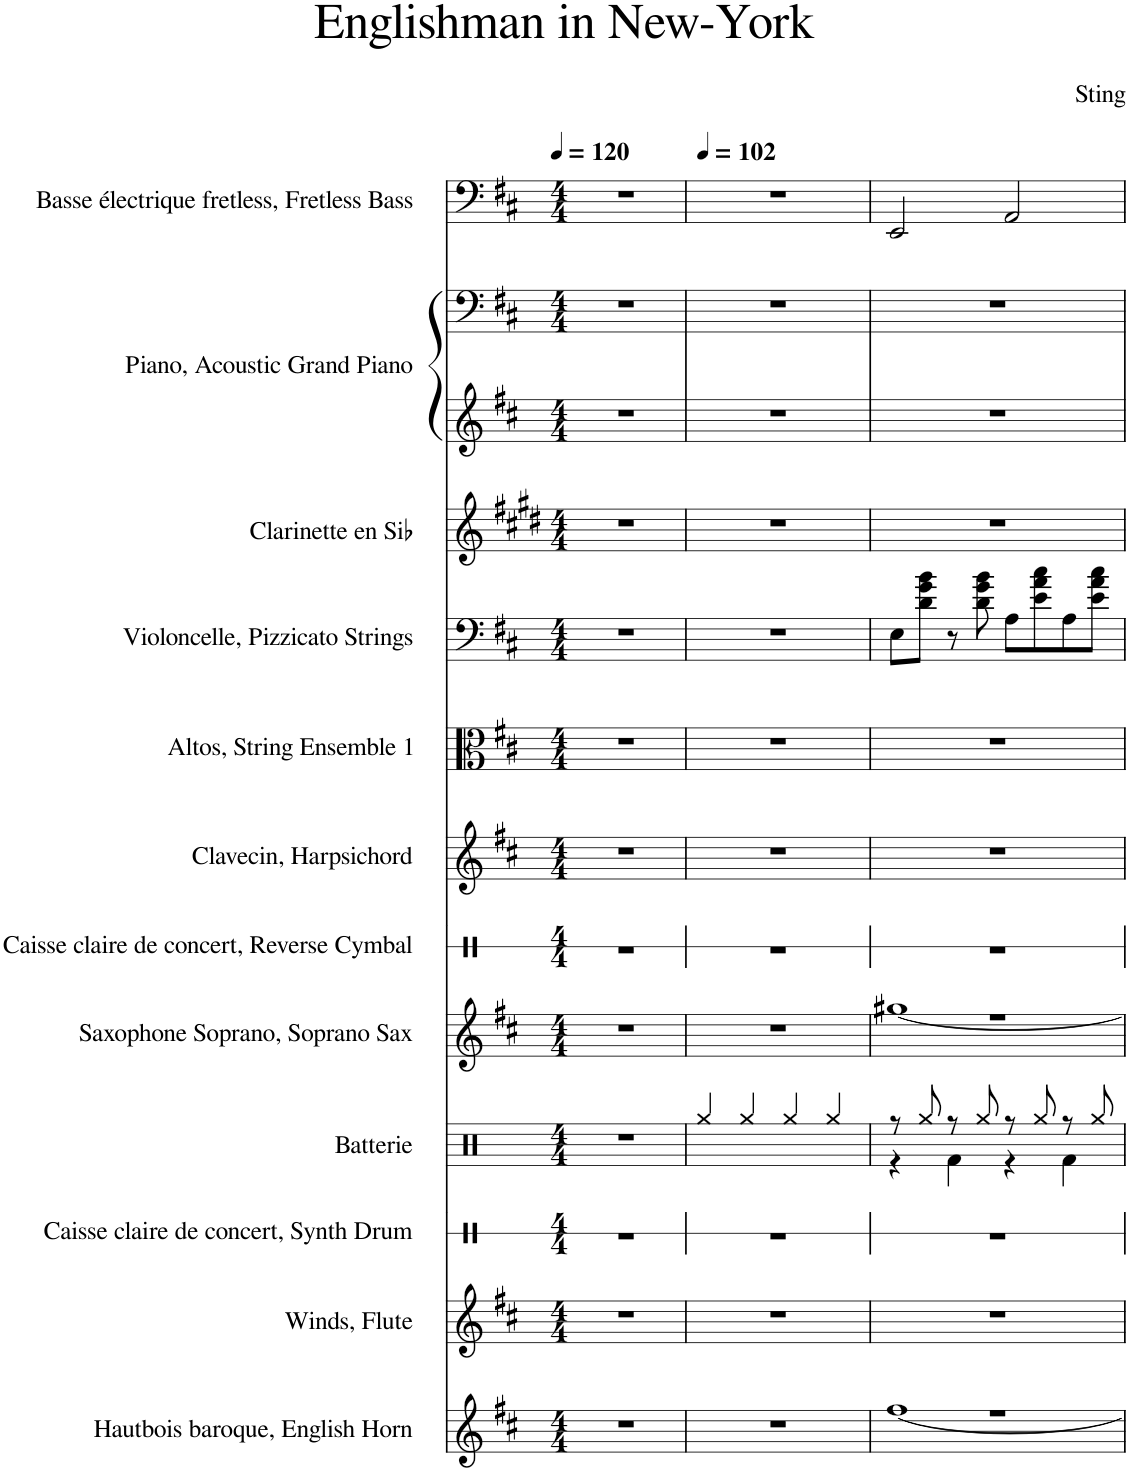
**kern	**kern	**kern	**kern	**kern	**kern	**kern	**kern	**kern	**kern	**kern	**kern	**kern
*part12	*part11	*part10	*part9	*part8	*part7	*part6	*part5	*part4	*part3	*part2	*part2	*part1
*staff13	*staff12	*staff11	*staff10	*staff9	*staff8	*staff7	*staff6	*staff5	*staff4	*staff3	*staff2	*staff1
*I"Hautbois baroque, English Horn	*I"Winds, Flute	*I"Caisse claire de concert, Synth Drum	*I"Batterie	*I"Saxophone Soprano, Soprano Sax	*I"Caisse claire de concert, Reverse Cymbal	*I"Clavecin, Harpsichord	*I"Altos, String Ensemble 1	*I"Violoncelle, Pizzicato Strings	*I"Clarinette en Sib	*I"Piano, Acoustic Grand Piano	*	*I"Basse électrique fretless, Fretless Bass
*I'Htbs. Bq.	*I'Wi.	*I'CC con.	*I'Bat.	*I'Sax. S.	*I'CC con.	*I'Cla.	*I'Alt.	*I'Vlc	*I'Clar. Sib	*I'Pia.	*	*I'B. él. Frtl.
*	*	*stria1	*	*	*stria1	*	*	*	*	*	*	*
*clefG2	*clefG2	*clefX	*clefX	*clefG2	*clefX	*clefG2	*clefC3	*clefF4	*clefG2	*clefG2	*clefF4	*clefF4
*Trd4c7	*	*	*	*Trd1c2	*	*	*	*	*Trd1c2	*	*	*Trd7c12
*k[f#c#]	*k[f#c#]	*k[f#c#]	*k[]	*k[f#c#]	*k[f#c#]	*k[f#c#]	*k[f#c#]	*k[f#c#]	*k[f#c#g#d#]	*k[f#c#]	*k[f#c#]	*k[f#c#]
*M4/4	*M4/4	*M4/4	*M4/4	*M4/4	*M4/4	*M4/4	*M4/4	*M4/4	*M4/4	*M4/4	*M4/4	*M4/4
*MM120	*MM120	*MM120	*MM120	*MM120	*MM120	*MM120	*MM120	*MM120	*MM120	*MM120	*MM120	*MM120
=1	=1	=1	=1	=1	=1	=1	=1	=1	=1	=1	=1	=1
1r	1r	1r	1r	1r	1r	1r	1r	1r	1r	1r	1r	1r
=2	=2	=2	=2	=2	=2	=2	=2	=2	=2	=2	=2	=2
*	*	*	*	*	*	*	*	*	*	*	*	*MM102
1r	1r	1r	4Rgg/	1r	1r	1r	1r	1r	1r	1r	1r	1r
.	.	.	4Rgg/	.	.	.	.	.	.	.	.	.
.	.	.	4Rgg/	.	.	.	.	.	.	.	.	.
.	.	.	4Rgg/	.	.	.	.	.	.	.	.	.
=3	=3	=3	=3	=3	=3	=3	=3	=3	=3	=3	=3	=3
*^	*	*	*^	*^	*	*	*	*	*	*	*	*
1r	[1ff#	1r	1r	8r	4r	1r	[1gg#X	1r	1r	1r	8E\L	1r	1r	1r	2EE/
.	.	.	.	8Rgg/	.	.	.	.	.	.	8d\ 8g\ 8b\J	.	.	.	.
.	.	.	.	8r	4Rf\	.	.	.	.	.	8r	.	.	.	.
.	.	.	.	8Rgg/	.	.	.	.	.	.	8d\ 8g\ 8b\	.	.	.	.
.	.	.	.	8r	4r	.	.	.	.	.	8A\L	.	.	.	2AA/
.	.	.	.	8Rgg/	.	.	.	.	.	.	8e\ 8a\ 8cc#\	.	.	.	.
.	.	.	.	8r	4Rf\	.	.	.	.	.	8A\	.	.	.	.
.	.	.	.	8Rgg/	.	.	.	.	.	.	8e\ 8a\ 8cc#\J	.	.	.	.
*	*	*	*	*v	*v	*	*	*	*	*	*	*	*	*	*
*v	*v	*	*	*	*v	*v	*	*	*	*	*	*	*	*
=	=	=	=	=	=	=	=	=	=	=	=	=
*-	*-	*-	*-	*-	*-	*-	*-	*-	*-	*-	*-	*-
